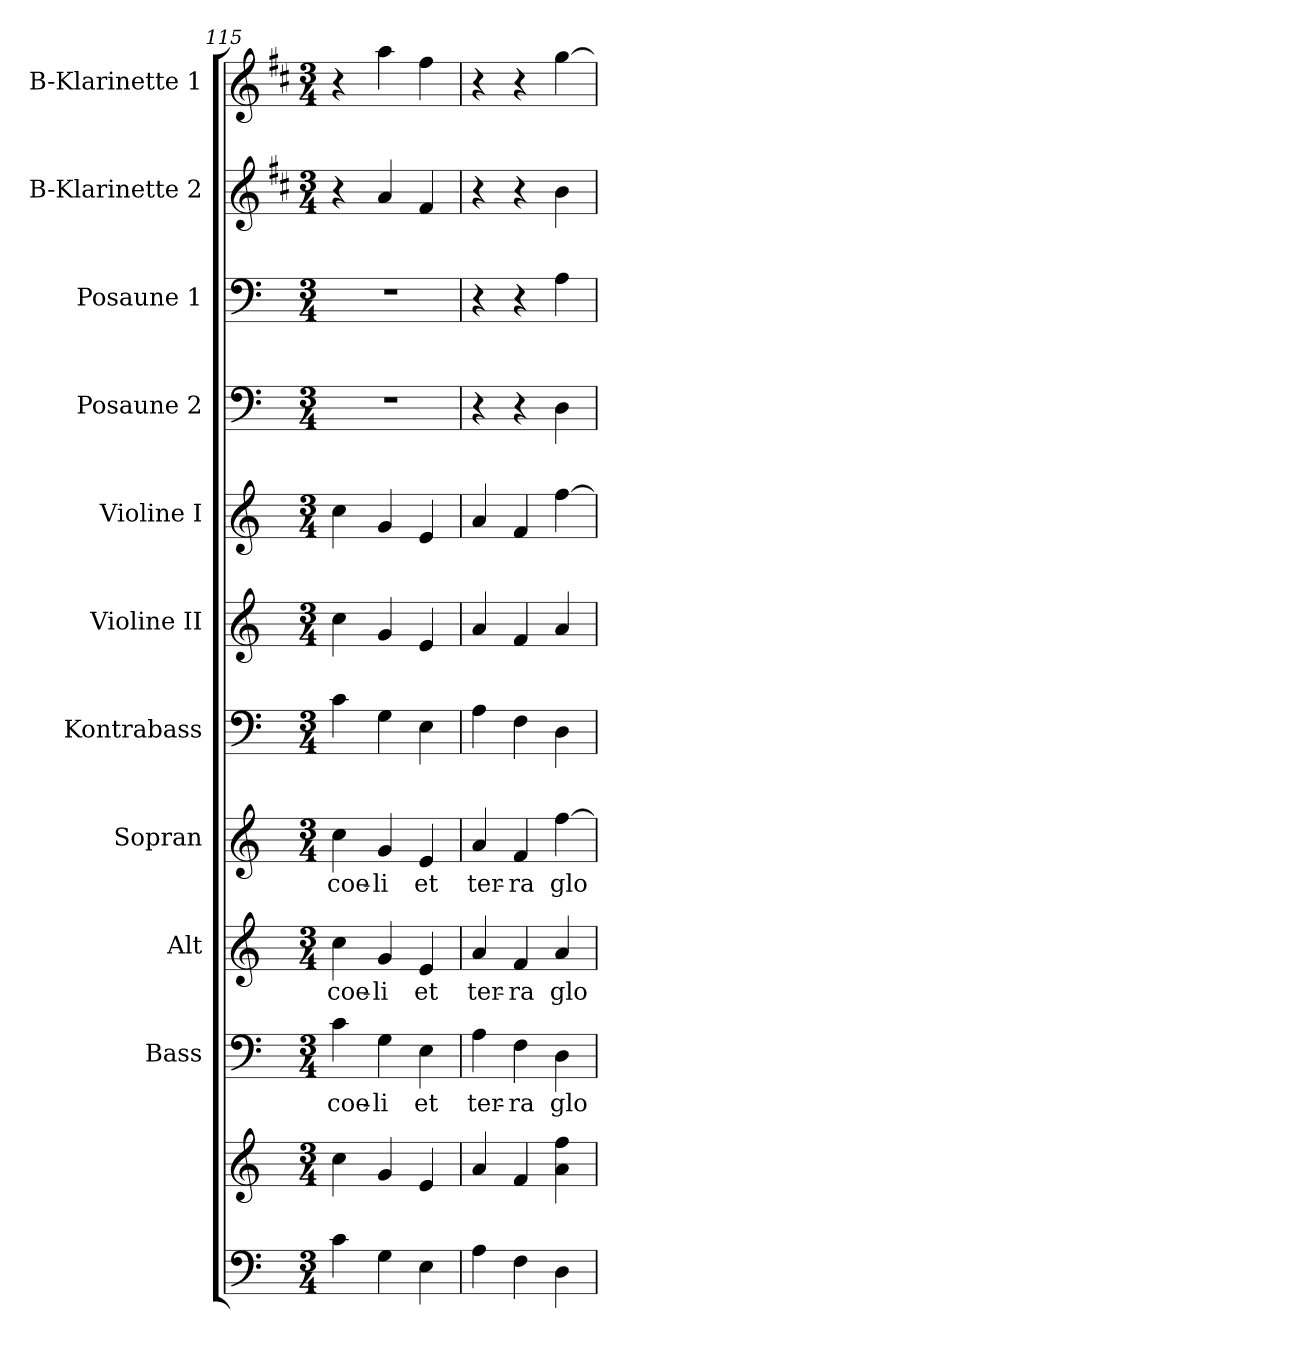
**kern	**kern	**kern	**text	**kern	**text	**kern	**text	**kern	**kern	**kern	**kern	**kern	**kern	**kern
*part11	*part11	*part10	*part10	*part9	*part9	*part8	*part8	*part7	*part6	*part5	*part4	*part3	*part2	*part1
*staff12	*staff11	*staff10	*staff10	*staff9	*staff9	*staff8	*staff8	*staff7	*staff6	*staff5	*staff4	*staff3	*staff2	*staff1
*	*	*I"Bass	*	*I"Alt	*	*I"Sopran	*	*I"Kontrabass	*I"Violine II	*I"Violine I	*I"Posaune 2	*I"Posaune 1	*I"B-Klarinette 2	*I"B-Klarinette 1
*	*	*I'B.	*	*I'A.	*	*I'S.	*	*I'Kb.	*I'Vl. II	*I'Vl. I	*I'Pos. 2	*I'Pos. 1	*I'B Kl. 2	*I'B Kl. 1
*clefF4	*clefG2	*clefF4	*	*clefG2	*	*clefG2	*	*clefF4	*clefG2	*clefG2	*clefF4	*clefF4	*clefG2	*clefG2
*	*	*	*	*	*	*	*	*ITrd7c12	*	*	*	*	*ITrd1c2	*ITrd1c2
*k[]	*k[]	*k[]	*	*k[]	*	*k[]	*	*k[]	*k[]	*k[]	*k[]	*k[]	*k[]	*k[]
*C:	*C:	*C:	*	*C:	*	*C:	*	*C:	*C:	*C:	*C:	*C:	*C:	*C:
*M3/4	*M3/4	*M3/4	*	*M3/4	*	*M3/4	*	*M3/4	*M3/4	*M3/4	*M3/4	*M3/4	*M3/4	*M3/4
=115	=115	=115	=115	=115	=115	=115	=115	=115	=115	=115	=115	=115	=115	=115
!	!	!	!LO:LY:b	!	!LO:LY:b	!	!LO:LY:b	!	!	!	!	!	!	!
4c\	4cc\	4c\	coe-	4cc\	coe-	4cc\	coe-	4C\	4cc\	4cc\	2.r	2.r	4r	4r
!	!	!	!LO:LY:b	!	!LO:LY:b	!	!LO:LY:b	!	!	!	!	!	!	!
4G\	4g/	4G\	-li	4g/	-li	4g/	-li	4GG\	4g/	4g/	.	.	4g/	4gg\
!	!	!	!LO:LY:b	!	!LO:LY:b	!	!LO:LY:b	!	!	!	!	!	!	!
4E\	4e/	4E\	et	4e/	et	4e/	et	4EE\	4e/	4e/	.	.	4e/	4ee\
=116	=116	=116	=116	=116	=116	=116	=116	=116	=116	=116	=116	=116	=116	=116
!	!	!	!LO:LY:b	!	!LO:LY:b	!	!LO:LY:b	!	!	!	!	!	!	!
4A\	4a/	4A\	ter-	4a/	ter-	4a/	ter-	4AA\	4a/	4a/	4r	4r	4r	4r
!	!	!	!LO:LY:b	!	!LO:LY:b	!	!LO:LY:b	!	!	!	!	!	!	!
4F\	4f/	4F\	-ra	4f/	-ra	4f/	-ra	4FF\	4f/	4f/	4r	4r	4r	4r
!	!	!	!LO:LY:b	!	!LO:LY:b	!	!LO:LY:b	!	!	!	!	!	!	!
4D\	4a\ 4ff\	4D\	glo-	4a/	glo-	[4ff\	glo-	4DD\	4a/	[4ff\	4D\	4A\	4a\	[4ff\
=	=	=	=	=	=	=	=	=	=	=	=	=	=	=
*-	*-	*-	*-	*-	*-	*-	*-	*-	*-	*-	*-	*-	*-	*-
